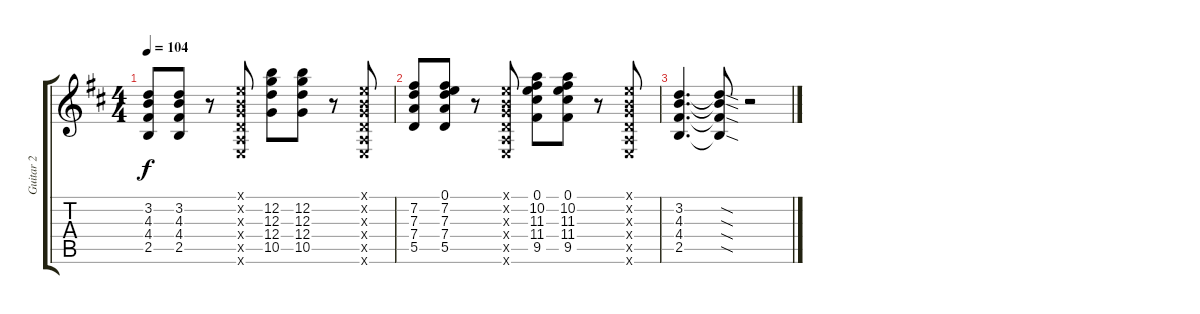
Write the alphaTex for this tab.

\track ("Guitar 2" "Guitar 2") {instrument electricguitarclean}
\staff {score tabs}
\tuning (E4 B3 G3 D3 A2 E2) {hide}
\ts (4 4)
\tempo 104
\clef g2
\ks d
(3.2 4.3 4.4 2.5).8{dy f} (3.2 4.3 4.4 2.5).8 r.8 (0.1{x} 0.2{x} 0.3{x} 0.4{x} 0.5{x} 0.6{x}).8 (12.2 12.3 12.4 10.5).8 (12.2 12.3 12.4 10.5).8 r.8 (0.1{x} 0.2{x} 0.3{x} 0.4{x} 0.5{x} 0.6{x}).8 |
(7.2 7.3 7.4 5.5).8 (0.1 7.2 7.3 7.4 5.5).8 r.8 (0.1{x} 0.2{x} 0.3{x} 0.4{x} 0.5{x} 0.6{x}).8 (0.1 10.2 11.3 11.4 9.5).8 (0.1 10.2 11.3 11.4 9.5).8 r.8 (0.1{x} 0.2{x} 0.3{x} 0.4{x} 0.5{x} 0.6{x}).8 |
(3.2 4.3 4.4 2.5).4{d} (3.2{sod t} 4.3{sod t} 4.4{sod t} 2.5{sod t}).8 r.2
